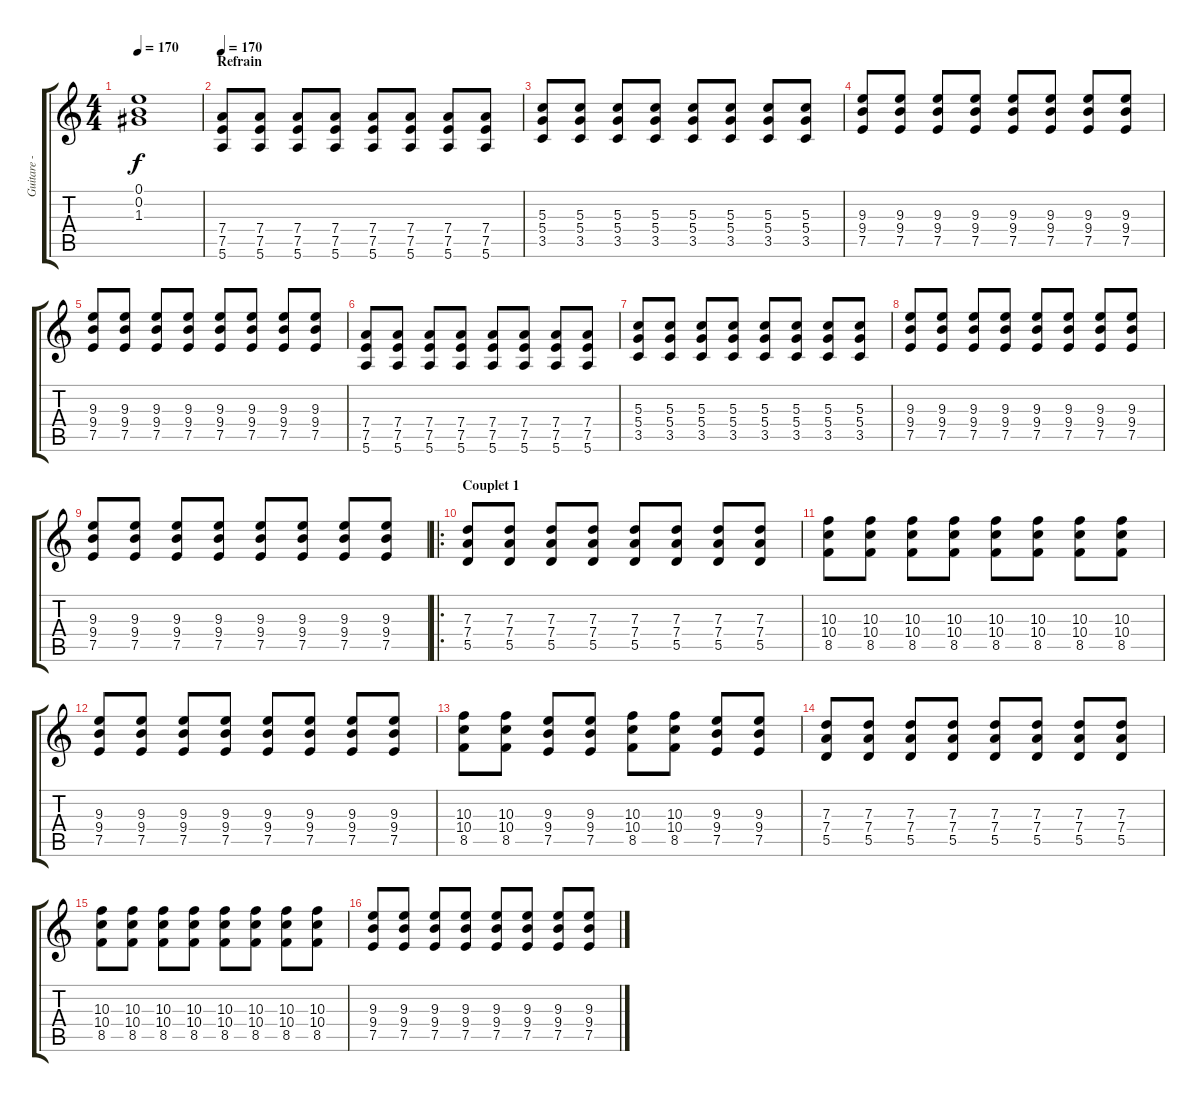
\track ("Guitare - Bozo" "Guitare - ") {instrument overdrivenguitar}
\staff {score tabs}
\tuning (E4 B3 G3 D3 A2 E2) {hide}
\ts (4 4)
\tempo 170
\clef g2
\ks c
(0.1{t} 0.2{t} 1.3{t}).1{dy f} |
\section ("" "Refrain")
\tempo 170
(7.4 7.5 5.6).8{volume 11} (7.4 7.5 5.6).8 (7.4 7.5 5.6).8 (7.4 7.5 5.6).8 (7.4 7.5 5.6).8 (7.4 7.5 5.6).8 (7.4 7.5 5.6).8 (7.4 7.5 5.6).8 |
(5.3 5.4 3.5).8 (5.3 5.4 3.5).8 (5.3 5.4 3.5).8 (5.3 5.4 3.5).8 (5.3 5.4 3.5).8 (5.3 5.4 3.5).8 (5.3 5.4 3.5).8 (5.3 5.4 3.5).8 |
(9.3 9.4 7.5).8 (9.3 9.4 7.5).8 (9.3 9.4 7.5).8 (9.3 9.4 7.5).8 (9.3 9.4 7.5).8 (9.3 9.4 7.5).8 (9.3 9.4 7.5).8 (9.3 9.4 7.5).8 |
(9.3 9.4 7.5).8 (9.3 9.4 7.5).8 (9.3 9.4 7.5).8 (9.3 9.4 7.5).8 (9.3 9.4 7.5).8 (9.3 9.4 7.5).8 (9.3 9.4 7.5).8 (9.3 9.4 7.5).8 |
(7.4 7.5 5.6).8 (7.4 7.5 5.6).8 (7.4 7.5 5.6).8 (7.4 7.5 5.6).8 (7.4 7.5 5.6).8 (7.4 7.5 5.6).8 (7.4 7.5 5.6).8 (7.4 7.5 5.6).8 |
(5.3 5.4 3.5).8 (5.3 5.4 3.5).8 (5.3 5.4 3.5).8 (5.3 5.4 3.5).8 (5.3 5.4 3.5).8 (5.3 5.4 3.5).8 (5.3 5.4 3.5).8 (5.3 5.4 3.5).8 |
(9.3 9.4 7.5).8 (9.3 9.4 7.5).8 (9.3 9.4 7.5).8 (9.3 9.4 7.5).8 (9.3 9.4 7.5).8 (9.3 9.4 7.5).8 (9.3 9.4 7.5).8 (9.3 9.4 7.5).8 |
(9.3 9.4 7.5).8 (9.3 9.4 7.5).8 (9.3 9.4 7.5).8 (9.3 9.4 7.5).8 (9.3 9.4 7.5).8 (9.3 9.4 7.5).8 (9.3 9.4 7.5).8 (9.3 9.4 7.5).8 |
\ro
\section ("" "Couplet 1")
(7.3 7.4 5.5).8 (7.3 7.4 5.5).8 (7.3 7.4 5.5).8 (7.3 7.4 5.5).8 (7.3 7.4 5.5).8 (7.3 7.4 5.5).8 (7.3 7.4 5.5).8 (7.3 7.4 5.5).8 |
(10.3 10.4 8.5).8 (10.3 10.4 8.5).8 (10.3 10.4 8.5).8 (10.3 10.4 8.5).8 (10.3 10.4 8.5).8 (10.3 10.4 8.5).8 (10.3 10.4 8.5).8 (10.3 10.4 8.5).8 |
(9.3 9.4 7.5).8 (9.3 9.4 7.5).8 (9.3 9.4 7.5).8 (9.3 9.4 7.5).8 (9.3 9.4 7.5).8 (9.3 9.4 7.5).8 (9.3 9.4 7.5).8 (9.3 9.4 7.5).8 |
(10.3 10.4 8.5).8 (10.3 10.4 8.5).8 (9.3 9.4 7.5).8 (9.3 9.4 7.5).8 (10.3 10.4 8.5).8 (10.3 10.4 8.5).8 (9.3 9.4 7.5).8 (9.3 9.4 7.5).8 |
(7.3 7.4 5.5).8 (7.3 7.4 5.5).8 (7.3 7.4 5.5).8 (7.3 7.4 5.5).8 (7.3 7.4 5.5).8 (7.3 7.4 5.5).8 (7.3 7.4 5.5).8 (7.3 7.4 5.5).8 |
(10.3 10.4 8.5).8 (10.3 10.4 8.5).8 (10.3 10.4 8.5).8 (10.3 10.4 8.5).8 (10.3 10.4 8.5).8 (10.3 10.4 8.5).8 (10.3 10.4 8.5).8 (10.3 10.4 8.5).8 |
(9.3 9.4 7.5).8 (9.3 9.4 7.5).8 (9.3 9.4 7.5).8 (9.3 9.4 7.5).8 (9.3 9.4 7.5).8 (9.3 9.4 7.5).8 (9.3 9.4 7.5).8 (9.3 9.4 7.5).8
